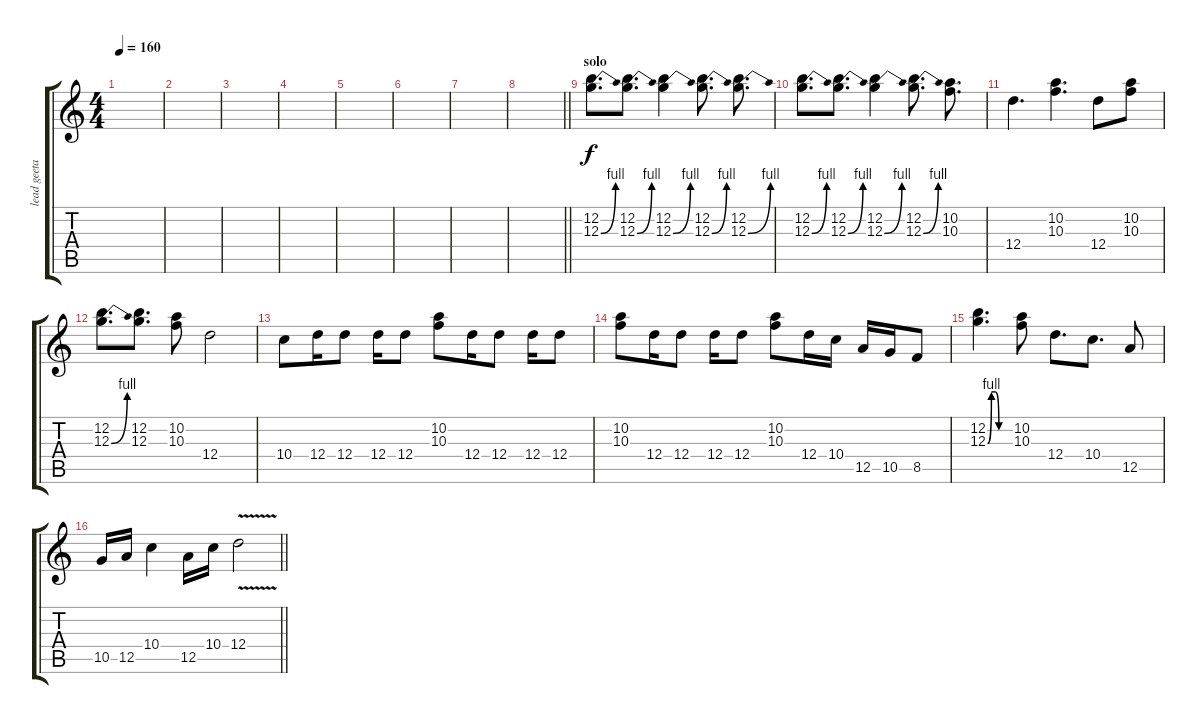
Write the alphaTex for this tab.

\track ("lead geetar" "lead geeta") {instrument distortionguitar}
\staff {score tabs}
\tuning (E4 B3 G3 D3 A2 E2) {hide}
\ts (4 4)
\tempo 160
\clef g2
\ks c
|
|
|
|
|
|
|
\barLineRight lightlight
|
\section ("" "solo")
(12.2 12.3{be (bend 0 0 60 4)}).8{d} (12.2 12.3{be (bend 0 0 60 4)}).8{d} (12.2 12.3{be (bend 0 0 60 4)}).4 (12.2 12.3{be (bend 0 0 60 4)}).8{d} (12.2 12.3{be (bend 0 0 60 4)}).8{d} |
(12.2 12.3{be (bend 0 0 60 4)}).8{d} (12.2 12.3{be (bend 0 0 60 4)}).8{d} (12.2 12.3{be (bend 0 0 60 4)}).4 (12.2 12.3{be (bend 0 0 60 4)}).8{d} (10.2 10.3).8{d} |
12.4.4{d} (10.2 10.3).4{d} 12.4.8 (10.2 10.3).8 |
(12.2 12.3{be (bend 0 0 60 4)}).8{d} (12.2 12.3).8{d} (10.2 10.3).8 12.4.2 |
10.4.8 12.4.16 12.4.8 12.4.16 12.4.8 (10.2 10.3).8 12.4.16 12.4.8 12.4.16 12.4.8 |
(10.2 10.3).8 12.4.16 12.4.8 12.4.16 12.4.8 (10.2 10.3).8 12.4.16 10.4.16 12.5.16 10.5.16 8.5.8 |
(12.2 12.3{be (custom 0 0 10 4 20 4 30 0 60 0)}).4{d} (10.2 10.3).8 12.4.8{d} 10.4.8{d} 12.5.8 |
\barLineRight lightlight
10.5.16 12.5.16 10.4.4 12.5.16 10.4.16 12.4{v}.2
